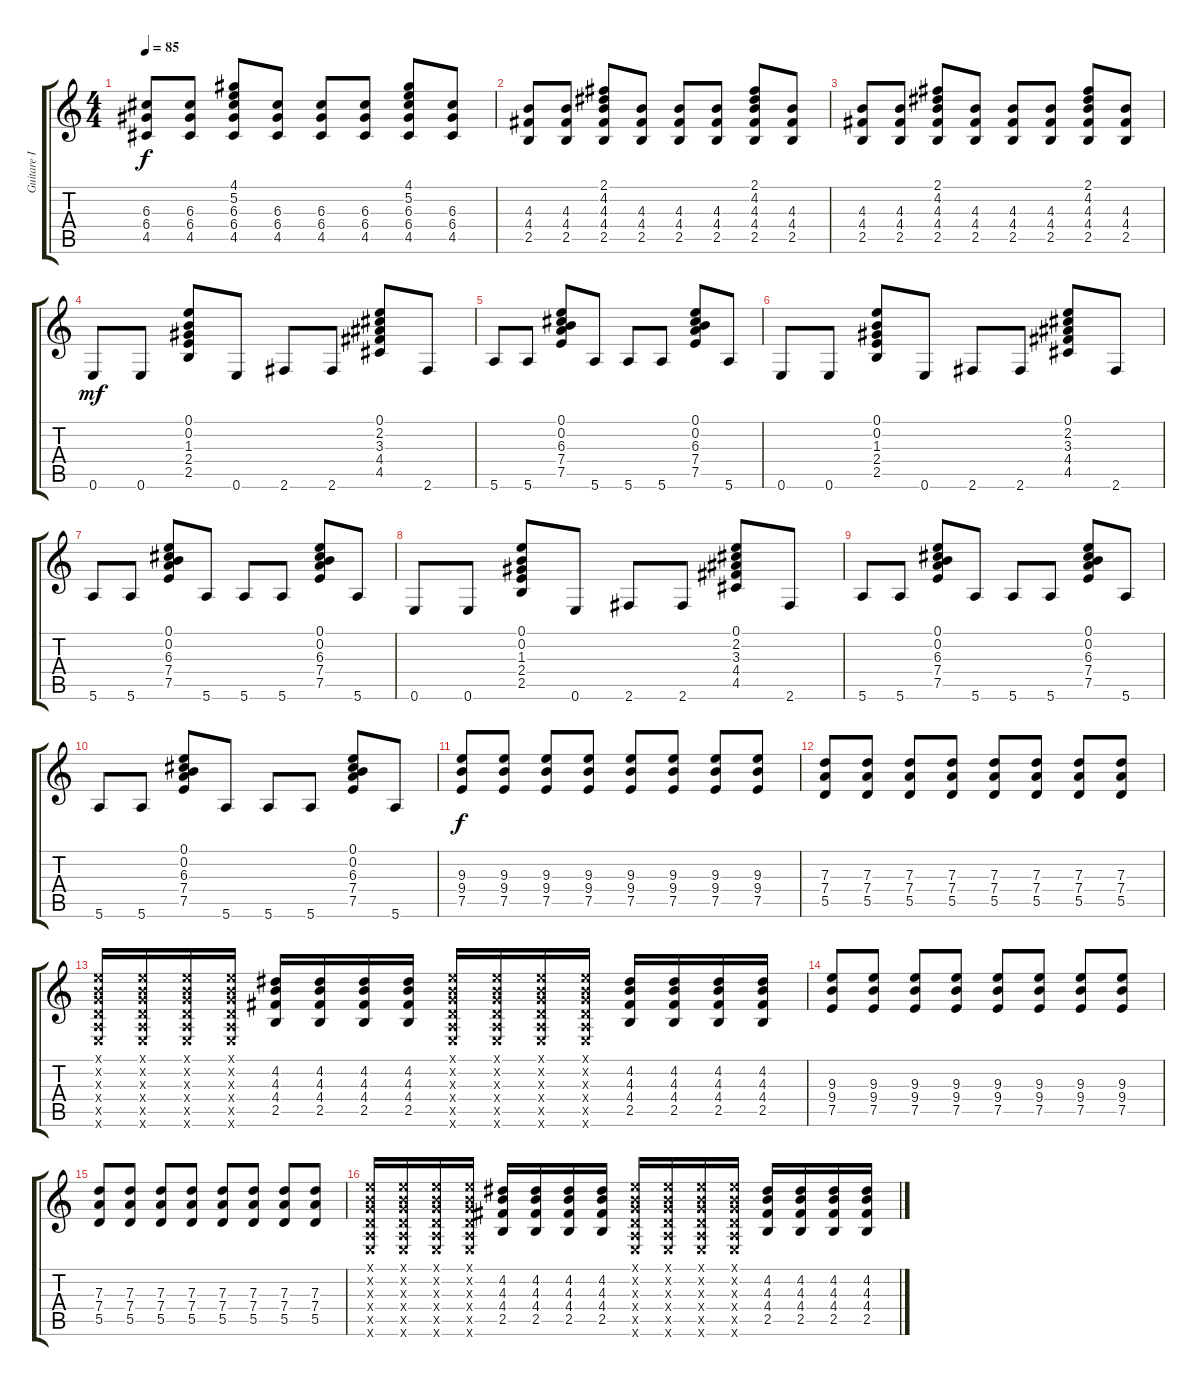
\track ("Guitare I" "Guitare I") {instrument overdrivenguitar}
\staff {score tabs}
\tuning (E4 B3 G3 D3 A2 E2) {hide}
\ts (4 4)
\tempo 85
\clef g2
\ks c
(6.3 6.4 4.5).8{dy f} (6.3 6.4 4.5).8 (4.1 5.2 6.3 6.4 4.5).8 (6.3 6.4 4.5).8 (6.3 6.4 4.5).8 (6.3 6.4 4.5).8 (4.1 5.2 6.3 6.4 4.5).8 (6.3 6.4 4.5).8 |
(4.3 4.4 2.5).8 (4.3 4.4 2.5).8 (2.1 4.2 4.3 4.4 2.5).8 (4.3 4.4 2.5).8 (4.3 4.4 2.5).8 (4.3 4.4 2.5).8 (2.1 4.2 4.3 4.4 2.5).8 (4.3 4.4 2.5).8 |
(4.3 4.4 2.5).8 (4.3 4.4 2.5).8 (2.1 4.2 4.3 4.4 2.5).8 (4.3 4.4 2.5).8 (4.3 4.4 2.5).8 (4.3 4.4 2.5).8 (2.1 4.2 4.3 4.4 2.5).8 (4.3 4.4 2.5).8 |
0.6.8{dy mf} 0.6.8 (0.1 0.2 1.3 2.4 2.5).8 0.6.8 2.6.8 2.6.8 (0.1 2.2 3.3 4.4 4.5).8 2.6.8 |
5.6.8 5.6.8 (0.1 0.2 6.3 7.4 7.5).8 5.6.8 5.6.8 5.6.8 (0.1 0.2 6.3 7.4 7.5).8 5.6.8 |
0.6.8 0.6.8 (0.1 0.2 1.3 2.4 2.5).8 0.6.8 2.6.8 2.6.8 (0.1 2.2 3.3 4.4 4.5).8 2.6.8 |
5.6.8 5.6.8 (0.1 0.2 6.3 7.4 7.5).8 5.6.8 5.6.8 5.6.8 (0.1 0.2 6.3 7.4 7.5).8 5.6.8 |
0.6.8 0.6.8 (0.1 0.2 1.3 2.4 2.5).8 0.6.8 2.6.8 2.6.8 (0.1 2.2 3.3 4.4 4.5).8 2.6.8 |
5.6.8 5.6.8 (0.1 0.2 6.3 7.4 7.5).8 5.6.8 5.6.8 5.6.8 (0.1 0.2 6.3 7.4 7.5).8 5.6.8 |
5.6.8 5.6.8 (0.1 0.2 6.3 7.4 7.5).8 5.6.8 5.6.8 5.6.8 (0.1 0.2 6.3 7.4 7.5).8 5.6.8 |
(9.3 9.4 7.5).8{dy f} (9.3 9.4 7.5).8 (9.3 9.4 7.5).8 (9.3 9.4 7.5).8 (9.3 9.4 7.5).8 (9.3 9.4 7.5).8 (9.3 9.4 7.5).8 (9.3 9.4 7.5).8 |
(7.3 7.4 5.5).8 (7.3 7.4 5.5).8 (7.3 7.4 5.5).8 (7.3 7.4 5.5).8 (7.3 7.4 5.5).8 (7.3 7.4 5.5).8 (7.3 7.4 5.5).8 (7.3 7.4 5.5).8 |
(0.1{x} 0.2{x} 0.3{x} 0.4{x} 0.5{x} 0.6{x}).16 (0.1{x} 0.2{x} 0.3{x} 0.4{x} 0.5{x} 0.6{x}).16 (0.1{x} 0.2{x} 0.3{x} 0.4{x} 0.5{x} 0.6{x}).16 (0.1{x} 0.2{x} 0.3{x} 0.4{x} 0.5{x} 0.6{x}).16 (4.2 4.3 4.4 2.5).16 (4.2 4.3 4.4 2.5).16 (4.2 4.3 4.4 2.5).16 (4.2 4.3 4.4 2.5).16 (0.1{x} 0.2{x} 0.3{x} 0.4{x} 0.5{x} 0.6{x}).16 (0.1{x} 0.2{x} 0.3{x} 0.4{x} 0.5{x} 0.6{x}).16 (0.1{x} 0.2{x} 0.3{x} 0.4{x} 0.5{x} 0.6{x}).16 (0.1{x} 0.2{x} 0.3{x} 0.4{x} 0.5{x} 0.6{x}).16 (4.2 4.3 4.4 2.5).16 (4.2 4.3 4.4 2.5).16 (4.2 4.3 4.4 2.5).16 (4.2 4.3 4.4 2.5).16 |
(9.3 9.4 7.5).8 (9.3 9.4 7.5).8 (9.3 9.4 7.5).8 (9.3 9.4 7.5).8 (9.3 9.4 7.5).8 (9.3 9.4 7.5).8 (9.3 9.4 7.5).8 (9.3 9.4 7.5).8 |
(7.3 7.4 5.5).8 (7.3 7.4 5.5).8 (7.3 7.4 5.5).8 (7.3 7.4 5.5).8 (7.3 7.4 5.5).8 (7.3 7.4 5.5).8 (7.3 7.4 5.5).8 (7.3 7.4 5.5).8 |
(0.1{x} 0.2{x} 0.3{x} 0.4{x} 0.5{x} 0.6{x}).16 (0.1{x} 0.2{x} 0.3{x} 0.4{x} 0.5{x} 0.6{x}).16 (0.1{x} 0.2{x} 0.3{x} 0.4{x} 0.5{x} 0.6{x}).16 (0.1{x} 0.2{x} 0.3{x} 0.4{x} 0.5{x} 0.6{x}).16 (4.2 4.3 4.4 2.5).16 (4.2 4.3 4.4 2.5).16 (4.2 4.3 4.4 2.5).16 (4.2 4.3 4.4 2.5).16 (0.1{x} 0.2{x} 0.3{x} 0.4{x} 0.5{x} 0.6{x}).16 (0.1{x} 0.2{x} 0.3{x} 0.4{x} 0.5{x} 0.6{x}).16 (0.1{x} 0.2{x} 0.3{x} 0.4{x} 0.5{x} 0.6{x}).16 (0.1{x} 0.2{x} 0.3{x} 0.4{x} 0.5{x} 0.6{x}).16 (4.2 4.3 4.4 2.5).16 (4.2 4.3 4.4 2.5).16 (4.2 4.3 4.4 2.5).16 (4.2 4.3 4.4 2.5).16
